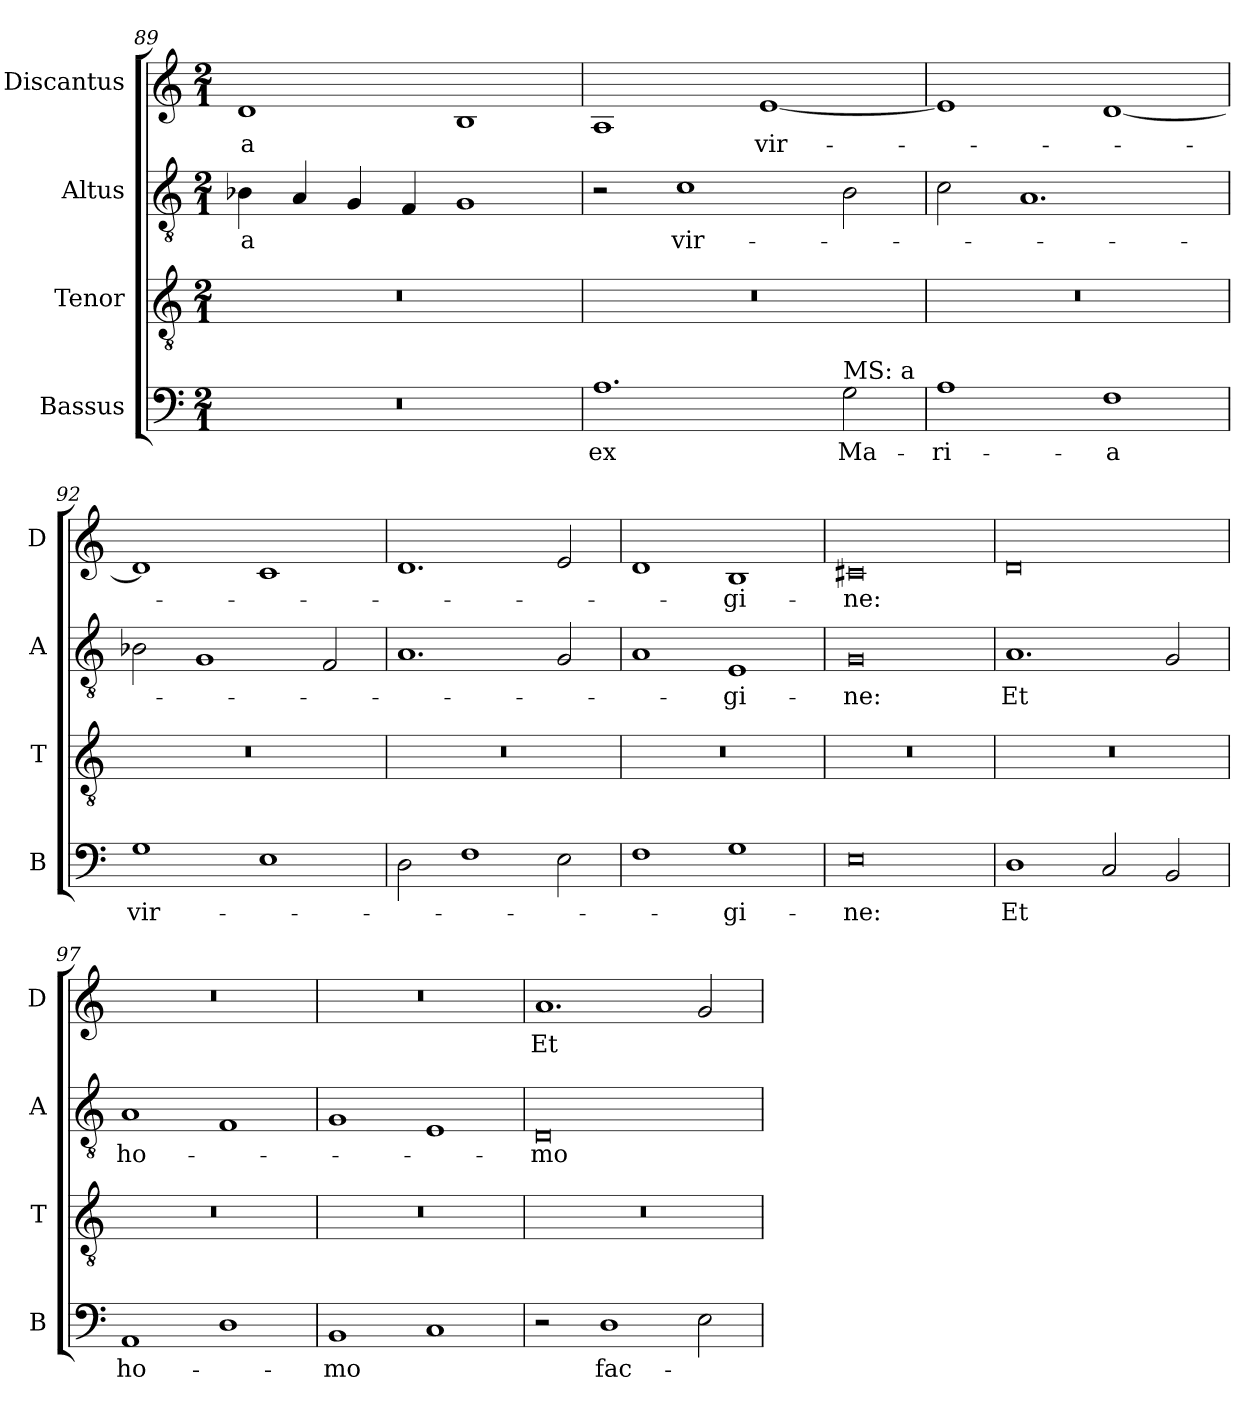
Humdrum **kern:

**kern	**text	**kern	**kern	**text	**kern	**text
*part4	*part4	*part3	*part2	*part2	*part1	*part1
*staff4	*staff4	*staff3	*staff2	*staff2	*staff1	*staff1
*I"Bassus	*	*I"Tenor	*I"Altus	*	*I"Discantus	*
*I'B	*	*I'T	*I'A	*	*I'D	*
*clefF4	*	*clefGv2	*clefGv2	*	*clefG2	*
*k[]	*	*k[]	*k[]	*	*k[]	*
*M2/1	*	*M2/1	*M2/1	*	*M2/1	*
=89	=89	=89	=89	=89	=89	=89
0r	.	0r	4B-X	-a	1d	-a
.	.	.	4A	.	.	.
.	.	.	4G	.	.	.
.	.	.	4F	.	.	.
.	.	.	1G	.	1B	.
=90	=90	=90	=90	=90	=90	=90
1.A	ex	0r	2r	.	1A	.
.	.	.	1c	vir-	.	.
.	.	.	.	.	[1e	vir-
!LO:TX:a:t=MS&colon; a	!	!	!	!	!	!
2G	Ma-	.	2B	.	.	.
=91	=91	=91	=91	=91	=91	=91
1A	-ri-	0r	2c	.	1e]	.
.	.	.	1.A	.	.	.
1F	-a	.	.	.	[1d	.
=92	=92	=92	=92	=92	=92	=92
1G	vir-	0r	2B-X	.	1d]	.
.	.	.	1G	.	.	.
1E	.	.	.	.	1c	.
.	.	.	2F	.	.	.
=93	=93	=93	=93	=93	=93	=93
2D	.	0r	1.A	.	1.d	.
1F	.	.	.	.	.	.
2E	.	.	2G	.	2e	.
=94	=94	=94	=94	=94	=94	=94
1F	.	0r	1A	.	1d	.
1G	-gi-	.	1E	-gi-	1B	-gi-
=95	=95	=95	=95	=95	=95	=95
0E	-ne:	0r	0G	-ne:	0c#X	-ne:
=96	=96	=96	=96	=96	=96	=96
1D	Et	0r	1.A	Et	0d	.
2C	.	.	.	.	.	.
2BB	.	.	2G	.	.	.
=97	=97	=97	=97	=97	=97	=97
1AA	ho-	0r	1A	ho-	0r	.
1D	.	.	1F	.	.	.
=98	=98	=98	=98	=98	=98	=98
1BB	-mo	0r	1G	.	0r	.
1C	.	.	1E	.	.	.
=99	=99	=99	=99	=99	=99	=99
2r	.	0r	0D	-mo	1.a	Et
1D	fac-	.	.	.	.	.
2E	.	.	.	.	2g	.
=	=	=	=	=	=	=
*-	*-	*-	*-	*-	*-	*-
